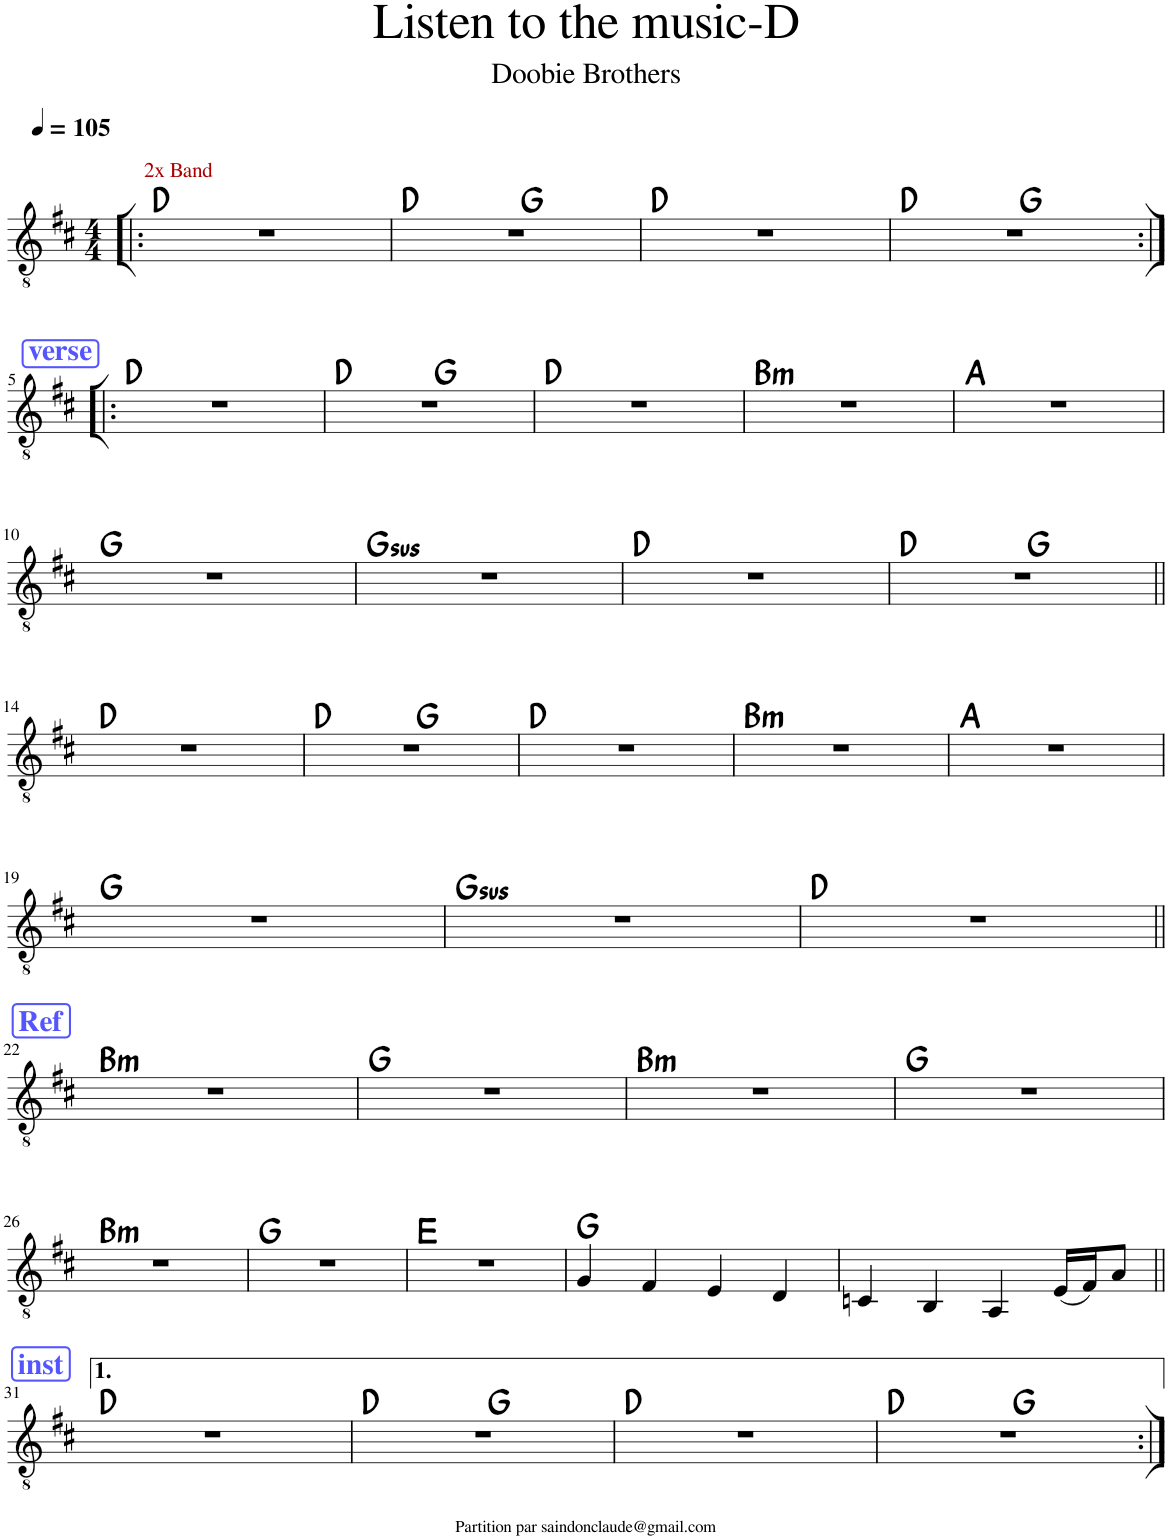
**kern	**harte
*part1	*part1
*staff1	*
*I"Classical Guitar	*
*I'Guit.	*
*clefGv2	*
*k[f#c#]	*
*M4/4	*
*MM105	*
=1!|:	=1!|:
!LO:TX:a:color=#AA0000:t=2x Band	!
1r	D:maj
=2	=2
*^	*
1r	2ryy	D:maj
.	2ryy	G:maj
*v	*v	*
=3	=3
1r	D:maj
=4	=4
*^	*
1r	2ryy	D:maj
.	2ryy	G:maj
*v	*v	*
!!LO:LB:g=z
!!LO:REH:place=s1:a:B:cj:color=#5555FF:fs=14:t=verse
=5:|!|:	=5:|!|:
1r	D:maj
=6	=6
*^	*
1r	2ryy	D:maj
.	2ryy	G:maj
*v	*v	*
=7	=7
1r	D:maj
=8	=8
!	!LO:H:kt=m
1r	B:min
=9	=9
1r	A:maj
!!LO:LB:g=z
=10	=10
1r	G:maj
=11	=11
!	!LO:H:kt=sus
1r	G:sus4
=12	=12
1r	D:maj
=13	=13
*^	*
1r	2ryy	D:maj
.	2ryy	G:maj
*v	*v	*
!!LO:LB:g=z
=14||	=14||
1r	D:maj
=15	=15
*^	*
1r	2ryy	D:maj
.	2ryy	G:maj
*v	*v	*
=16	=16
1r	D:maj
=17	=17
!	!LO:H:kt=m
1r	B:min
=18	=18
1r	A:maj
!!LO:LB:g=z
=19	=19
1r	G:maj
=20	=20
!	!LO:H:kt=sus
1r	G:sus4
=21	=21
1r	D:maj
!!LO:LB:g=z
!!LO:REH:place=s1:a:B:cj:color=#5555FF:fs=14:t=Ref
=22||	=22||
!	!LO:H:kt=m
1r	B:min
=23	=23
1r	G:maj
=24	=24
!	!LO:H:kt=m
1r	B:min
=25	=25
1r	G:maj
!!LO:LB:g=z
=26	=26
!	!LO:H:kt=m
1r	B:min
=27	=27
1r	G:maj
=28	=28
1r	E:maj
=29	=29
4G/	G:maj
4F#/	.
4E/	.
4D/	.
=30	=30
4Cn/	.
4BB/	.
4AA/	.
(16E/LL	.
16F#/J)	.
8A/J	.
!!LO:LB:g=z
!!LO:REH:place=s1:a:B:cj:color=#5555FF:fs=14:t=inst
=31||	=31||
1r	D:maj
=32	=32
*^	*
1r	2ryy	D:maj
.	2ryy	G:maj
*v	*v	*
=33	=33
1r	D:maj
=34	=34
*^	*
1r	2ryy	D:maj
.	2ryy	G:maj
*v	*v	*
=:|!	=:|!
*-	*-
